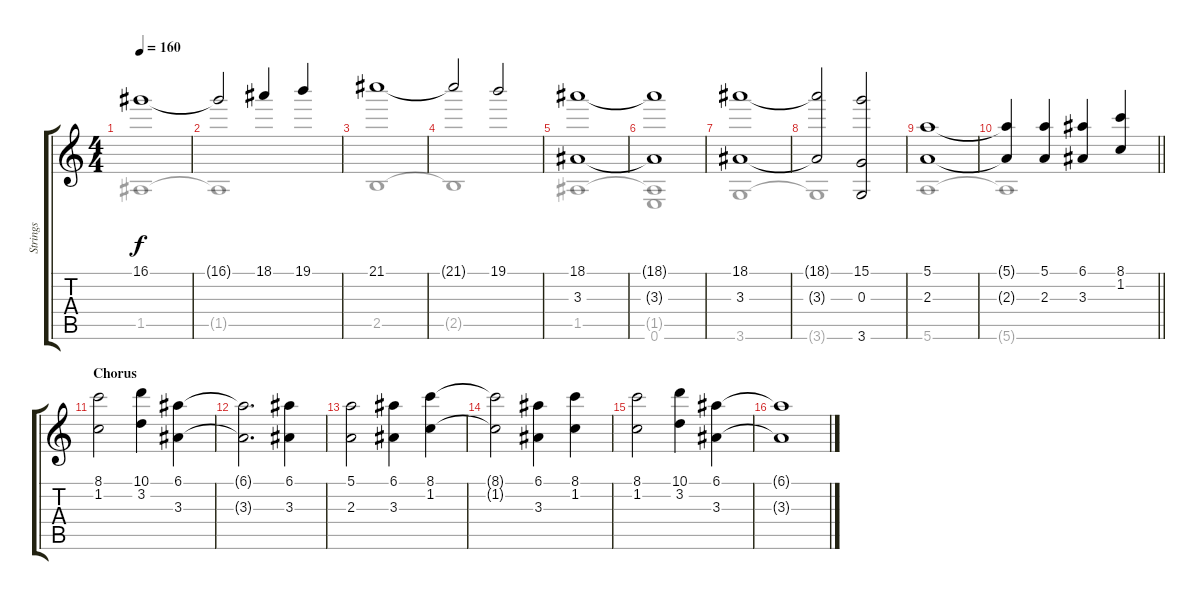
\track ("Strings" "Strings") {instrument electricguitarjazz}
\staff {score tabs}
\tuning (E4 B3 G3 D3 A2 E2) {hide}
\voice
\ts (4 4)
\tempo 160
\clef g2
\ks c
16.1.1{dy f} |
16.1{t}.2 18.1.4 19.1.4 |
21.1.1 |
21.1{t}.2 19.1.2 |
(18.1 3.3).1 |
(18.1{t} 3.3{t}).1 |
(18.1 3.3).1 |
(18.1{t} 3.3{t}).2 (15.1 0.3 3.6).2 |
(5.1 2.3).1 |
\barLineRight lightlight
(5.1{t} 2.3{t}).4 (5.1 2.3).4 (6.1 3.3).4 (8.1 1.2).4 |
\section ("" "Chorus")
(8.1 1.2).2 (10.1 3.2).4 (6.1 3.3).4 |
(6.1{t} 3.3{t}).2{d} (6.1 3.3).4 |
(5.1 2.3).2 (6.1 3.3).4 (8.1 1.2).4 |
(8.1{t} 1.2{t}).2 (6.1 3.3).4 (8.1 1.2).4 |
(8.1 1.2).2 (10.1 3.2).4 (6.1 3.3).4 |
(6.1{t} 3.3{t}).1
\voice
\clef g2
\ottava regular
\simile none
\ks c
1.5.1{dy f} |
1.5{t}.1 |
2.5.1 |
2.5{t}.1 |
1.5.1 |
(1.5{t} 0.6).1 |
3.6.1 |
3.6{t}.1 |
5.6.1 |
\barLineRight lightlight
5.6{t}.1 |
|
|
|
|
|
